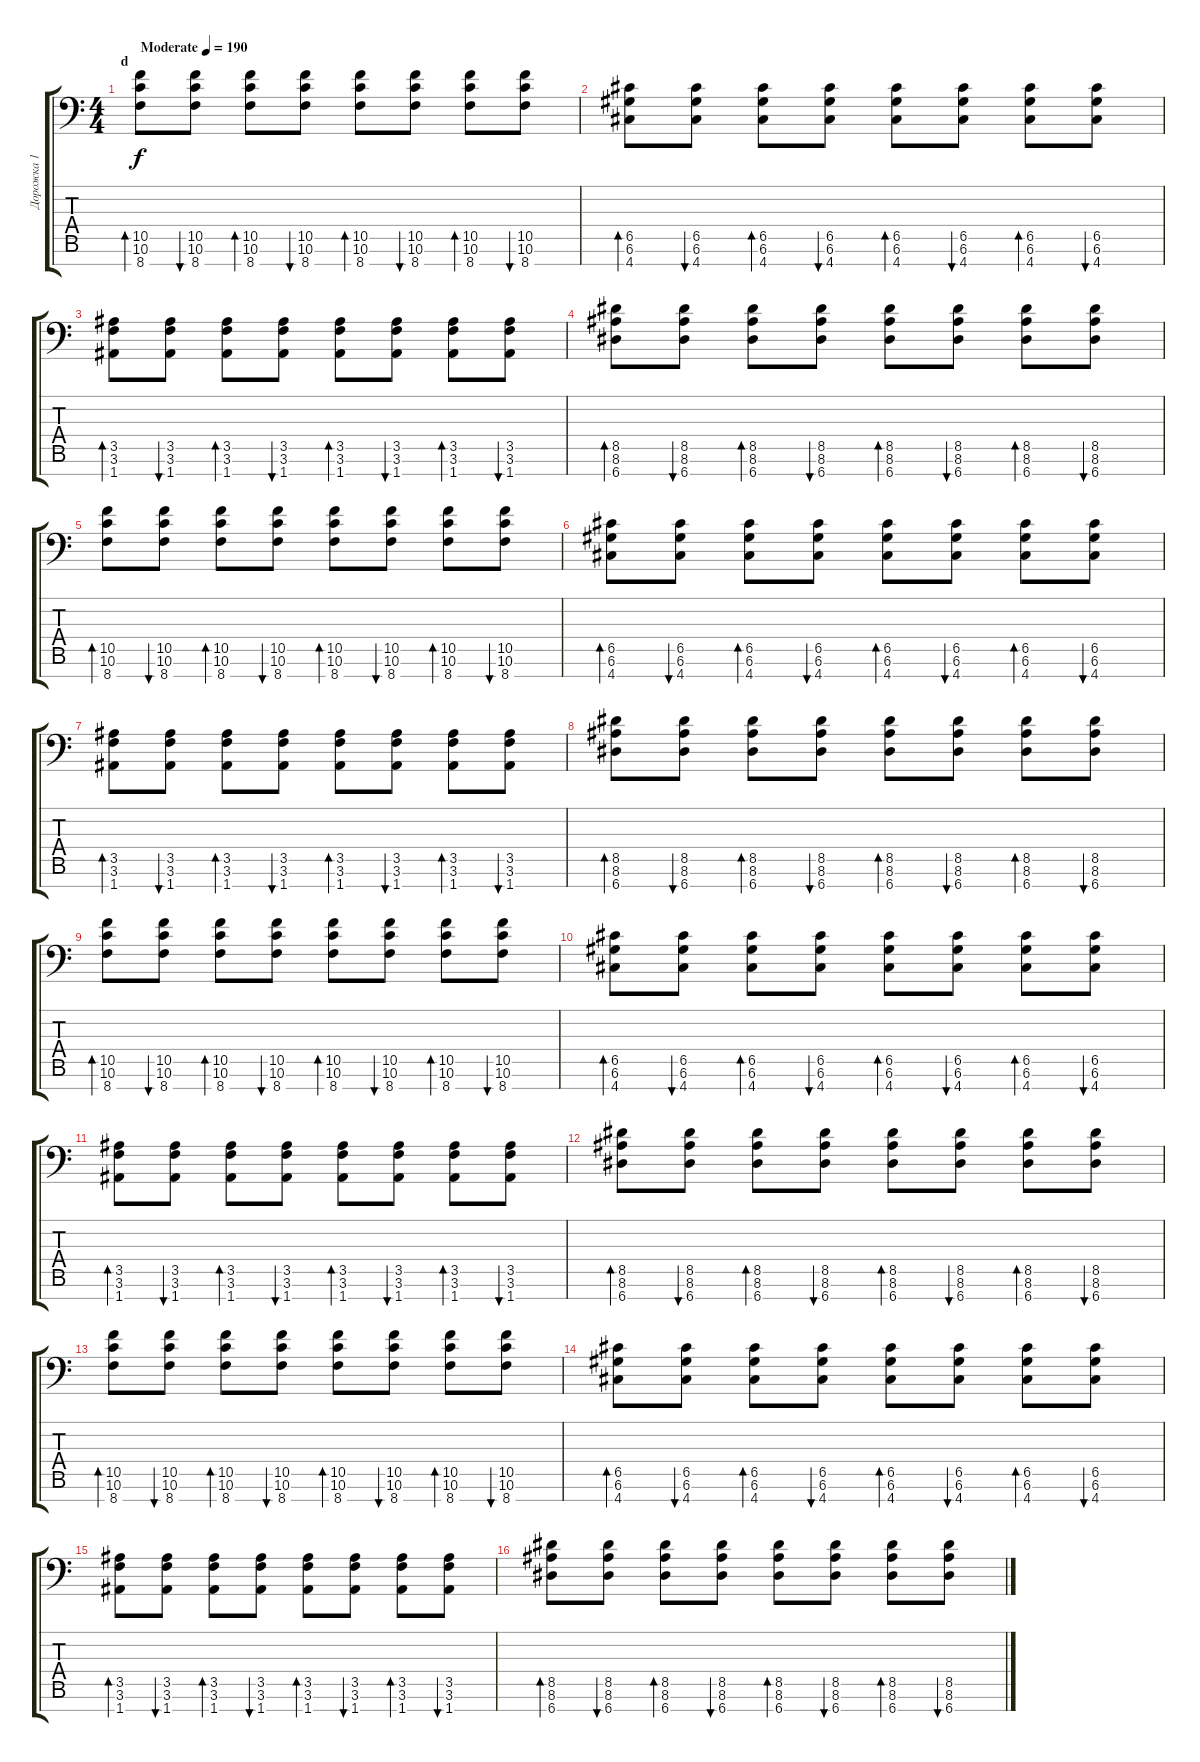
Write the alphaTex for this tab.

\track ("Дорожка 1" "Дорожка 1") {instrument acousticguitarsteel}
\staff {score tabs}
\tuning (D4 A3 F3 C3 G2 D2 A1) {hide}
\ts (4 4)
\section ("" "d")
\tempo (190 "Moderate")
\clef f4
\ks c
(10.5 10.6 8.7).8{bd 120 dy f instrument acousticguitarsteel} (10.5 10.6 8.7).8{bu 240} (10.5 10.6 8.7).8{bd 240} (10.5 10.6 8.7).8{bu 240} (10.5 10.6 8.7).8{bd 240} (10.5 10.6 8.7).8{bu 240} (10.5 10.6 8.7).8{bd 240} (10.5 10.6 8.7).8{bu 240} |
(6.5 6.6 4.7).8{bd 240} (6.5 6.6 4.7).8{bu 240} (6.5 6.6 4.7).8{bd 240} (6.5 6.6 4.7).8{bu 240} (6.5 6.6 4.7).8{bd 240} (6.5 6.6 4.7).8{bu 240} (6.5 6.6 4.7).8{bd 240} (6.5 6.6 4.7).8{bu 240} |
(3.5 3.6 1.7).8{bd 240} (3.5 3.6 1.7).8{bu 240} (3.5 3.6 1.7).8{bd 240} (3.5 3.6 1.7).8{bu 240} (3.5 3.6 1.7).8{bd 240} (3.5 3.6 1.7).8{bu 240} (3.5 3.6 1.7).8{bd 240} (3.5 3.6 1.7).8{bu 240} |
(8.5 8.6 6.7).8{bd 240} (8.5 8.6 6.7).8{bu 240} (8.5 8.6 6.7).8{bd 240} (8.5 8.6 6.7).8{bu 240} (8.5 8.6 6.7).8{bd 240} (8.5 8.6 6.7).8{bu 240} (8.5 8.6 6.7).8{bd 240} (8.5 8.6 6.7).8{bu 240} |
(10.5 10.6 8.7).8{bd 120} (10.5 10.6 8.7).8{bu 240} (10.5 10.6 8.7).8{bd 240} (10.5 10.6 8.7).8{bu 240} (10.5 10.6 8.7).8{bd 240} (10.5 10.6 8.7).8{bu 240} (10.5 10.6 8.7).8{bd 240} (10.5 10.6 8.7).8{bu 240} |
(6.5 6.6 4.7).8{bd 240} (6.5 6.6 4.7).8{bu 240} (6.5 6.6 4.7).8{bd 240} (6.5 6.6 4.7).8{bu 240} (6.5 6.6 4.7).8{bd 240} (6.5 6.6 4.7).8{bu 240} (6.5 6.6 4.7).8{bd 240} (6.5 6.6 4.7).8{bu 240} |
(3.5 3.6 1.7).8{bd 240} (3.5 3.6 1.7).8{bu 240} (3.5 3.6 1.7).8{bd 240} (3.5 3.6 1.7).8{bu 240} (3.5 3.6 1.7).8{bd 240} (3.5 3.6 1.7).8{bu 240} (3.5 3.6 1.7).8{bd 240} (3.5 3.6 1.7).8{bu 240} |
(8.5 8.6 6.7).8{bd 240} (8.5 8.6 6.7).8{bu 240} (8.5 8.6 6.7).8{bd 240} (8.5 8.6 6.7).8{bu 240} (8.5 8.6 6.7).8{bd 240} (8.5 8.6 6.7).8{bu 240} (8.5 8.6 6.7).8{bd 240} (8.5 8.6 6.7).8{bu 240} |
(10.5 10.6 8.7).8{bd 120} (10.5 10.6 8.7).8{bu 240} (10.5 10.6 8.7).8{bd 240} (10.5 10.6 8.7).8{bu 240} (10.5 10.6 8.7).8{bd 240} (10.5 10.6 8.7).8{bu 240} (10.5 10.6 8.7).8{bd 240} (10.5 10.6 8.7).8{bu 240} |
(6.5 6.6 4.7).8{bd 240} (6.5 6.6 4.7).8{bu 240} (6.5 6.6 4.7).8{bd 240} (6.5 6.6 4.7).8{bu 240} (6.5 6.6 4.7).8{bd 240} (6.5 6.6 4.7).8{bu 240} (6.5 6.6 4.7).8{bd 240} (6.5 6.6 4.7).8{bu 240} |
(3.5 3.6 1.7).8{bd 240} (3.5 3.6 1.7).8{bu 240} (3.5 3.6 1.7).8{bd 240} (3.5 3.6 1.7).8{bu 240} (3.5 3.6 1.7).8{bd 240} (3.5 3.6 1.7).8{bu 240} (3.5 3.6 1.7).8{bd 240} (3.5 3.6 1.7).8{bu 240} |
(8.5 8.6 6.7).8{bd 240} (8.5 8.6 6.7).8{bu 240} (8.5 8.6 6.7).8{bd 240} (8.5 8.6 6.7).8{bu 240} (8.5 8.6 6.7).8{bd 240} (8.5 8.6 6.7).8{bu 240} (8.5 8.6 6.7).8{bd 240} (8.5 8.6 6.7).8{bu 240} |
(10.5 10.6 8.7).8{bd 120} (10.5 10.6 8.7).8{bu 240} (10.5 10.6 8.7).8{bd 240} (10.5 10.6 8.7).8{bu 240} (10.5 10.6 8.7).8{bd 240} (10.5 10.6 8.7).8{bu 240} (10.5 10.6 8.7).8{bd 240} (10.5 10.6 8.7).8{bu 240} |
(6.5 6.6 4.7).8{bd 240} (6.5 6.6 4.7).8{bu 240} (6.5 6.6 4.7).8{bd 240} (6.5 6.6 4.7).8{bu 240} (6.5 6.6 4.7).8{bd 240} (6.5 6.6 4.7).8{bu 240} (6.5 6.6 4.7).8{bd 240} (6.5 6.6 4.7).8{bu 240} |
(3.5 3.6 1.7).8{bd 240} (3.5 3.6 1.7).8{bu 240} (3.5 3.6 1.7).8{bd 240} (3.5 3.6 1.7).8{bu 240} (3.5 3.6 1.7).8{bd 240} (3.5 3.6 1.7).8{bu 240} (3.5 3.6 1.7).8{bd 240} (3.5 3.6 1.7).8{bu 240} |
(8.5 8.6 6.7).8{bd 240} (8.5 8.6 6.7).8{bu 240} (8.5 8.6 6.7).8{bd 240} (8.5 8.6 6.7).8{bu 240} (8.5 8.6 6.7).8{bd 240} (8.5 8.6 6.7).8{bu 240} (8.5 8.6 6.7).8{bd 240} (8.5 8.6 6.7).8{bu 240}
